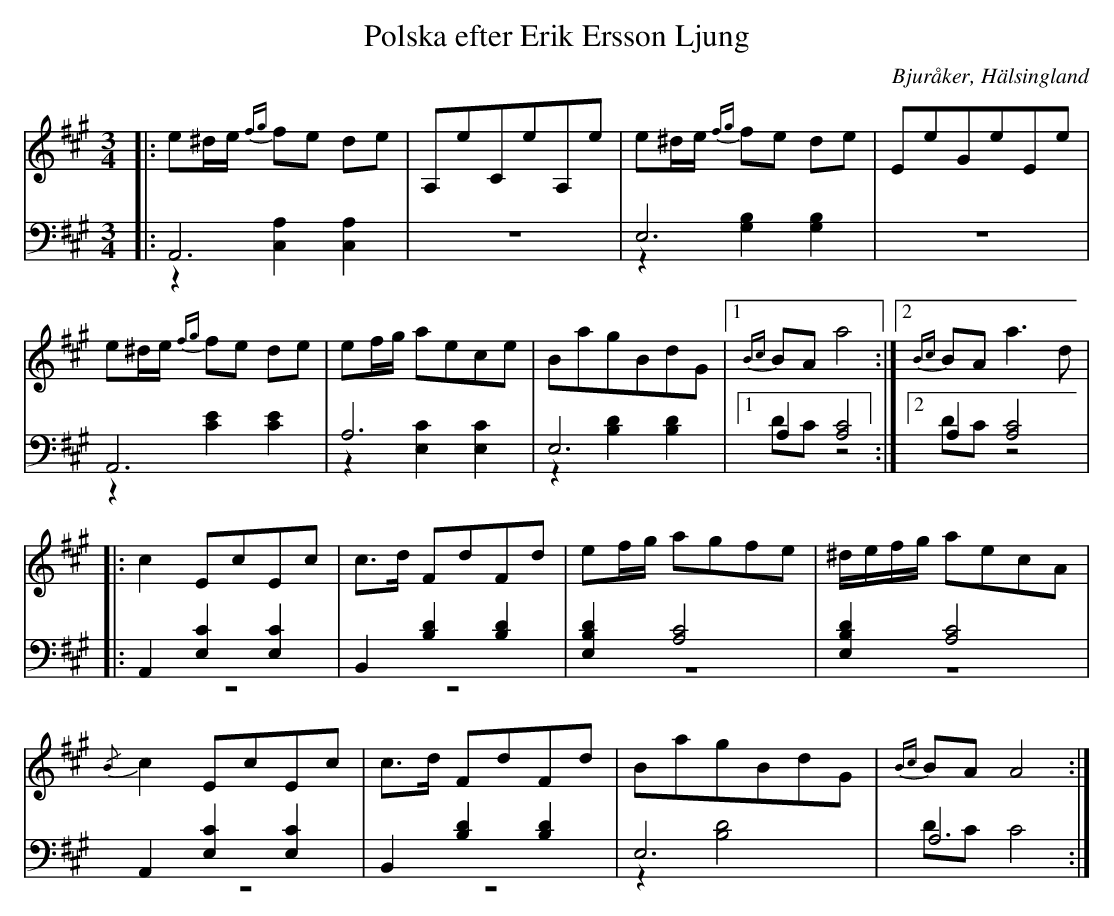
X:1
T: Polska efter Erik Ersson Ljung
O: Bjuråker, Hälsingland
M: 3/4
L: 1/16
K: A
V:1
V:2
V:3 merge
V:1
|: e2^de {fg}f2e2 d2e2|A,2e2C2e2A,2e2|e2^de {fg}f2e2 d2e2|E2e2G2e2E2e2 |
e2^de {fg}f2e2 d2e2|e2fg a2e2c2e2|B2a2g2B2d2G2|1 {Bc}B2A2 a8:|2 {Bc}B2A2 a6 d2|
|:c4 E2c2E2c2|c2>d2 F2d2F2d2|e2fg a2g2f2e2|^defg a2e2c2A2|
{/B}c4 E2c2E2c2|c2>d2 F2d2F2d2|B2a2g2B2d2G2|{Bc}B2A2 A8:|
V:2 clef=bass
|: A,,12|z12|E,12|z12|
A,,12|A,12|E,12|1 A,4 [A,8C8]:|2 A,4 [A,8C8]|
|:A,,4 [E,4C4]  [E,4C4]|B,,4 [B,4D4]  [B,4D4]|[E,4B,4D4] [A,8C8]|[E,4B,4D4] [A,8C8]|
A,,4 [E,4C4] [E,4C4]|B,,4 [B,4D4] [B,4D4]|E,12|A,12:|
V:3 clef=bass
|: z4 [C,4A,4] [C,4A,4]|z12|z4 [G,4B,4] [G,4B,4]|z12|
z4 [C4E4] [C4E4]|z4 [E,4C4]  [E,4C4]|z4 [B,4D4] [B,4D4]|1 D2C2 z8:|2 D2C2 z8|
|:z12|z12|z12|z12|
|:z12|z12|z4 [B,8D8]|D2C2 C8:|
